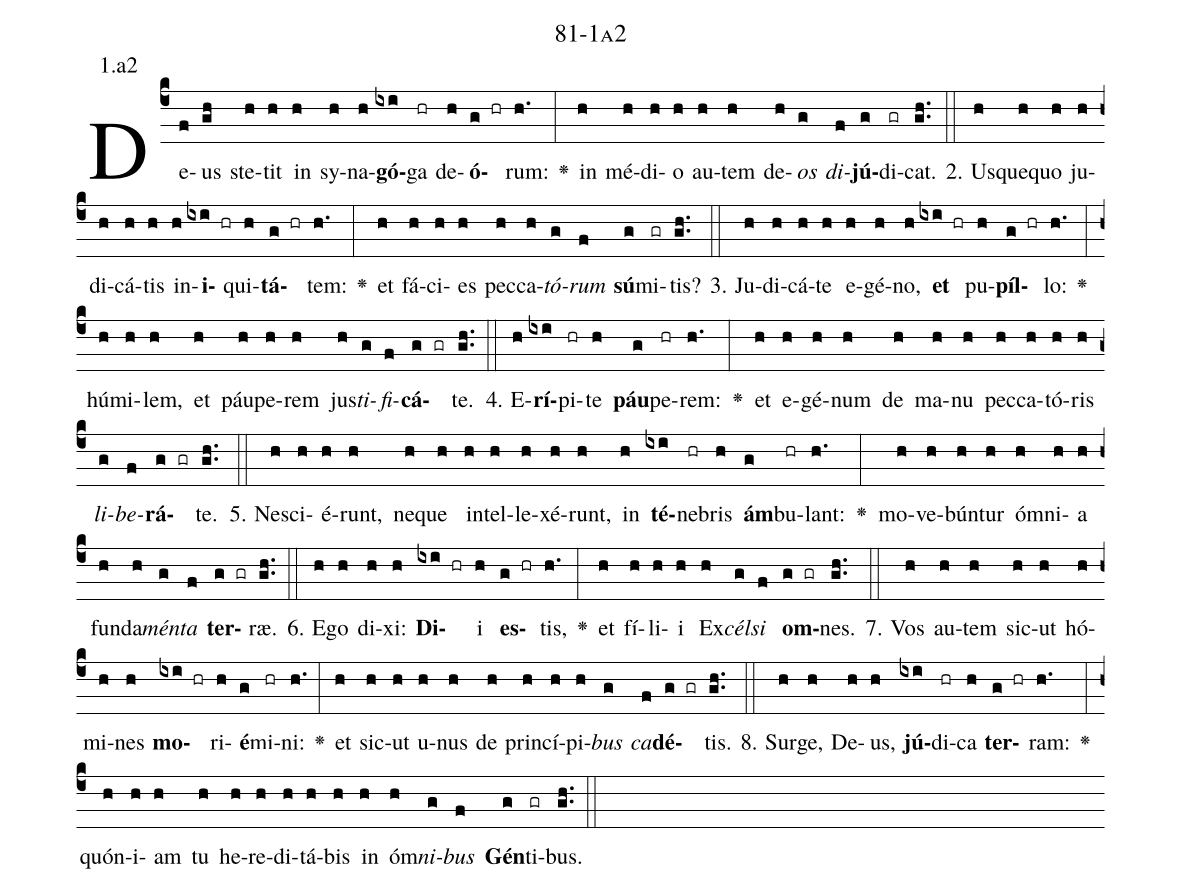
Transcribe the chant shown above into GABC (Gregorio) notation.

name: 81-1a2;
annotation: 1.a2;
%%
(c4)De(f)us(gh) ste(h)tit(h) in(h) sy(h)na(h)<b>gó</b>(ixi)ga(hr) de(h)<b>ó</b>(g hr)rum:(h.) <v>\greheightstar</v>(:) in(h) mé(h)di(h)o(h) au(h)tem(h) de(h)<i>os</i>(g) <i>di</i>(f)<b>jú</b>(g)di(gr)cat.(gh..) (::)
2. Us(h)que(h)quo(h) ju(h)di(h)cá(h)tis(h) in(h)<b>i</b>(ixi hr)qui(h)<b>tá</b>(g hr)tem:(h.) <v>\greheightstar</v>(:) et(h) fá(h)ci(h)es(h) pec(h)ca(h)<i>tó</i>(g)<i>rum</i>(f) <b>sú</b>(g)mi(gr)tis?(gh..) (::)
3. Ju(h)di(h)cá(h)te(h) e(h)gé(h)no,(h) <b>et</b>(ixi hr) pu(h)<b>píl</b>(g hr)lo:(h.) <v>\greheightstar</v>(:) hú(h)mi(h)lem,(h) et(h) páu(h)pe(h)rem(h) jus(h)<i>ti</i>(g)<i>fi</i>(f)<b>cá</b>(g gr)te.(gh..) (::)
4. E(h)<b>rí</b>(ixi)pi(hr)te(h) <b>páu</b>(g)pe(hr)rem:(h.) <v>\greheightstar</v>(:) et(h) e(h)gé(h)num(h) de(h) ma(h)nu(h) pec(h)ca(h)tó(h)ris(h) <i>li</i>(g)<i>be</i>(f)<b>rá</b>(g gr)te.(gh..) (::)
5. Ne(h)sci(h)é(h)runt,(h) ne(h)que(h) in(h)tel(h)le(h)xé(h)runt,(h) in(h) <b>té</b>(ixi)ne(hr)bris(h) <b>ám</b>(g)bu(hr)lant:(h.) <v>\greheightstar</v>(:) mo(h)ve(h)bún(h)tur(h) óm(h)ni(h)a(h) fun(h)da(h)<i>mén</i>(g)<i>ta</i>(f) <b>ter</b>(g gr)ræ.(gh..) (::)
6. E(h)go(h) di(h)xi:(h) <b>Di</b>(ixi hr)i(h) <b>es</b>(g hr)tis,(h.) <v>\greheightstar</v>(:) et(h) fí(h)li(h)i(h) Ex(h)<i>cél</i>(g)<i>si</i>(f) <b>om</b>(g gr)nes.(gh..) (::)
7. Vos(h) au(h)tem(h) sic(h)ut(h) hó(h)mi(h)nes(h) <b>mo</b>(ixi hr)ri(h)<b>é</b>(g)mi(hr)ni:(h.) <v>\greheightstar</v>(:) et(h) sic(h)ut(h) u(h)nus(h) de(h) prin(h)cí(h)pi(h)<i>bus</i>(g) <i>ca</i>(f)<b>dé</b>(g gr)tis.(gh..) (::)
8. Sur(h)ge,(h) De(h)us,(h) <b>jú</b>(ixi)di(hr)ca(h) <b>ter</b>(g hr)ram:(h.) <v>\greheightstar</v>(:) quón(h)i(h)am(h) tu(h) he(h)re(h)di(h)tá(h)bis(h) in(h) óm(h)<i>ni</i>(g)<i>bus</i>(f) <b>Gén</b>(g)ti(gr)bus.(gh..) (::)
